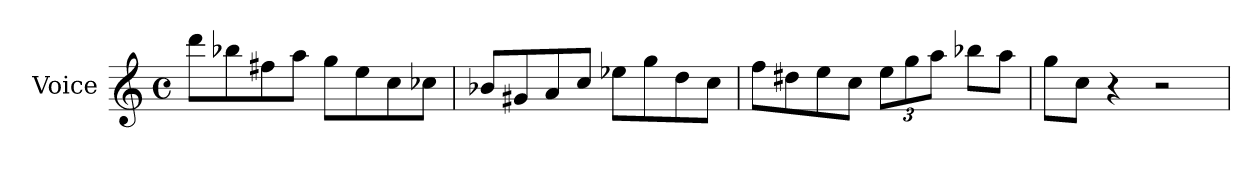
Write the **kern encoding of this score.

**kern
*part1
*staff1
*I"Voice
*I'Voice
*clefG2
*M4/4
*met(c)
=1
8ddd\L
8bb-X\
8ff#X\
8aa\J
8gg\L
8ee\
8cc\
8cc-X\J
=2
8b-X/L
8g#X/
8a/
8cc/J
8ee-X\L
8gg\
8dd\
8cc\J
=3
8ff\L
8dd#X\
8ee\
8cc\J
12ee\L
12gg\
12aa\J
8bb-X\L
8aa\J
=4
8gg\L
8cc\J
4r
2rcc
=
*-
